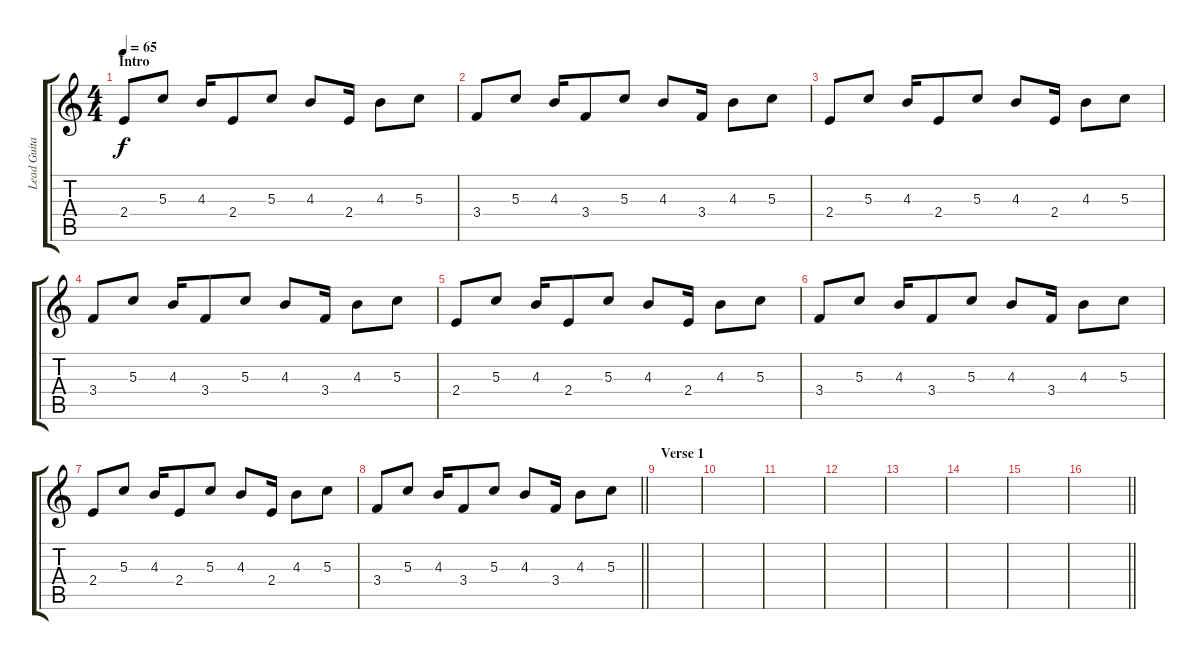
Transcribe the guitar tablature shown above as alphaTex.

\track ("Lead Guitar" "Lead Guita") {instrument electricguitarclean}
\staff {score tabs}
\tuning (E4 B3 G3 D3 A2 E2) {hide}
\ts (4 4)
\section ("" "Intro")
\tempo 65
\clef g2
\ks c
2.4.8{dy f instrument electricguitarclean} 5.3.8 4.3.16 2.4.8 5.3.8 4.3.8 2.4.16 4.3.8 5.3.8 |
3.4.8 5.3.8 4.3.16 3.4.8 5.3.8 4.3.8 3.4.16 4.3.8 5.3.8 |
2.4.8 5.3.8 4.3.16 2.4.8 5.3.8 4.3.8 2.4.16 4.3.8 5.3.8 |
3.4.8 5.3.8 4.3.16 3.4.8 5.3.8 4.3.8 3.4.16 4.3.8 5.3.8 |
2.4.8 5.3.8 4.3.16 2.4.8 5.3.8 4.3.8 2.4.16 4.3.8 5.3.8 |
3.4.8 5.3.8 4.3.16 3.4.8 5.3.8 4.3.8 3.4.16 4.3.8 5.3.8 |
2.4.8 5.3.8 4.3.16 2.4.8 5.3.8 4.3.8 2.4.16 4.3.8 5.3.8 |
\barLineRight lightlight
3.4.8 5.3.8 4.3.16 3.4.8 5.3.8 4.3.8 3.4.16 4.3.8 5.3.8 |
\section ("" "Verse 1")
|
|
|
|
|
|
|
\barLineRight lightlight
